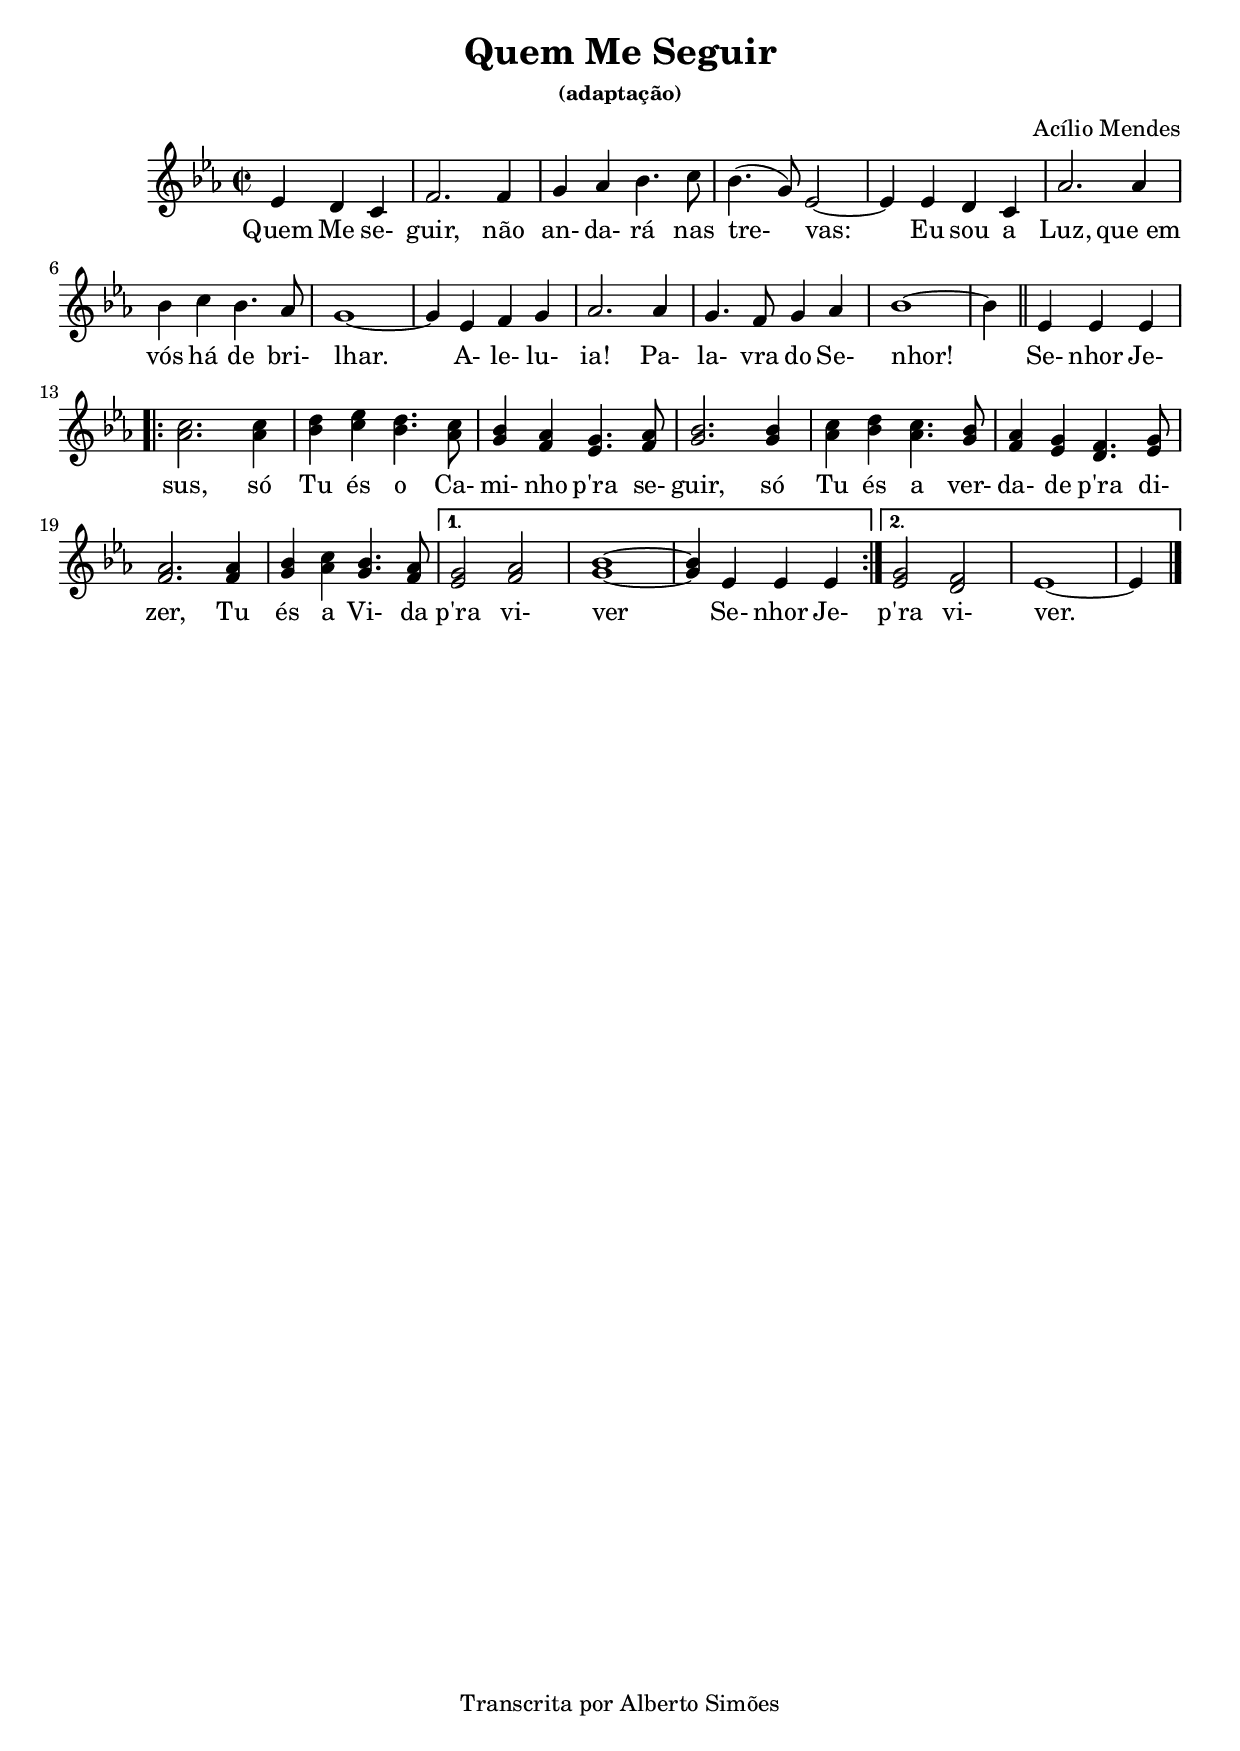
\version "2.14.0"

\header {
  title = "Quem Me Seguir"
  subsubtitle = "(adaptação)"
  composer = "Acílio Mendes"
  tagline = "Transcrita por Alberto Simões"

  ocasioes = "aclamacao"
  seccao   = "aclamacao"

}

melody = \relative c' {
  \time 2/2
  \key ees \major
  \autoBeamOff

  \partial 4*3 ees4 d c | f2. f4 | g aes bes4. c8 | bes4.( g8) ees2 ~ | ees4 ees d c | aes'2. aes4|
  bes4 c bes4. aes8| g1~|  g4 ees f g|aes2. aes4|
  g4. f8 g4 aes| bes1~ bes4 \bar "||"

  ees,4 ees ees 
  \repeat volta 2 {
    <aes c>2. <aes c>4 | 
    <bes d>4 <c ees> <bes d>4. <aes c>8 | <g bes>4 <f aes> <ees g>4. <f aes>8|<g bes>2. <g bes>4|
    <aes c>4 <bes d> <aes c>4. <g bes>8 | <f aes>4 <ees g> <d f>4. <ees g>8|<f aes>2. <f aes>4|
    <g bes>4 <aes c> <g bes>4. <f aes>8
  }
  \alternative {
    { <ees g>2 <f aes> | <g bes>1 ~ <g bes>4 ees ees ees}
    { <ees g>2 <d f> | ees1 ~ |  ees4 }
  }
  \bar "|."
}

text = \lyricmode {
  Quem Me se- guir, não an- da- rá nas tre- vas:
  Eu sou a Luz, que_em vós há de bri- lhar.
  A- le- lu- ia! Pa- la- vra do Se- nhor!
  Se- nhor Je- sus, só Tu és o Ca- mi- nho p'ra se- guir,
  só Tu és a ver- da- de p'ra di- zer, Tu és a Vi- da p'ra vi- ver
  Se- nhor Je- p'ra vi- ver.
}

\score {
  <<
    \new Voice = "mel" \melody    
    \new Lyrics \lyricsto mel \text
  >>
  \layout {
    \context {
      \Staff \RemoveEmptyStaves 
      \override VerticalAxisGroup #'remove-first = ##t
    }
  }
  \midi {
    \context {
      \Score
      tempoWholesPerMinute = #(ly:make-moment 120 4)
    }
  }
}


